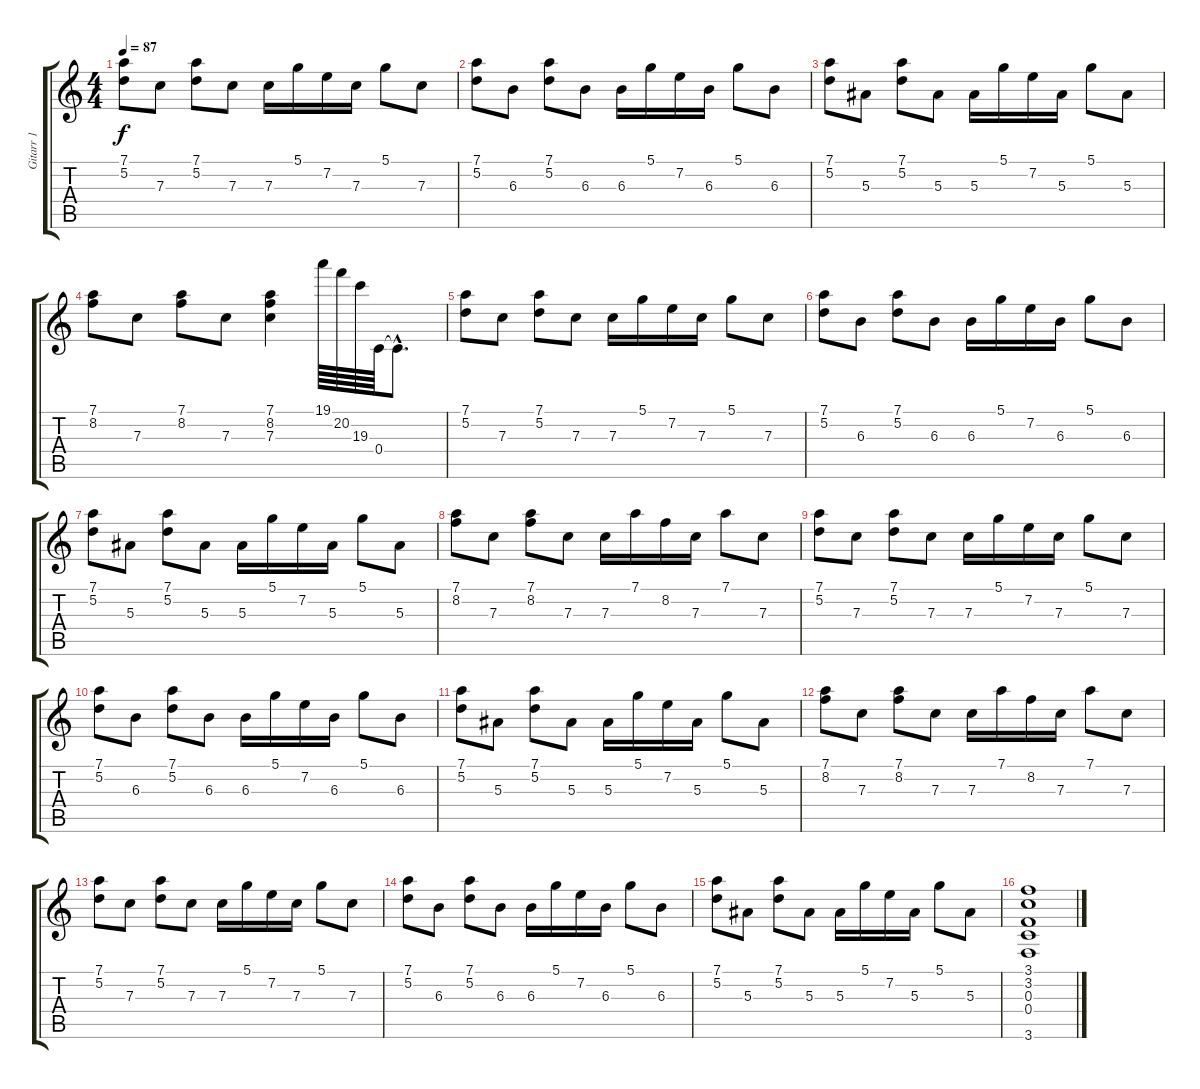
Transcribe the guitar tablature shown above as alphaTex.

\track ("Gitarr 1" "Gitarr 1") {instrument electricguitarclean}
\staff {score tabs}
\tuning (D4 A3 F3 C3 G2 D2) {hide}
\ts (4 4)
\tempo 87
\clef g2
\ks c
(7.1 5.2).8{dy f instrument electricguitarclean} 7.3.8 (7.1 5.2).8 7.3.8 7.3.16 5.1.16 7.2.16 7.3.16 5.1.8 7.3.8 |
(7.1 5.2).8 6.3.8 (7.1 5.2).8 6.3.8 6.3.16 5.1.16 7.2.16 6.3.16 5.1.8 6.3.8 |
(7.1 5.2).8 5.3.8 (7.1 5.2).8 5.3.8 5.3.16 5.1.16 7.2.16 5.3.16 5.1.8 5.3.8 |
(7.1 8.2).8 7.3.8 (7.1 8.2).8 7.3.8 (7.1 8.2 7.3).4 19.1.64 20.2.64 19.3.64 0.4.64 0.4{hac t}.8{d} |
(7.1 5.2).8 7.3.8 (7.1 5.2).8 7.3.8 7.3.16 5.1.16 7.2.16 7.3.16 5.1.8 7.3.8 |
(7.1 5.2).8 6.3.8 (7.1 5.2).8 6.3.8 6.3.16 5.1.16 7.2.16 6.3.16 5.1.8 6.3.8 |
(7.1 5.2).8 5.3.8 (7.1 5.2).8 5.3.8 5.3.16 5.1.16 7.2.16 5.3.16 5.1.8 5.3.8 |
(7.1 8.2).8 7.3.8 (7.1 8.2).8 7.3.8 7.3.16 7.1.16 8.2.16 7.3.16 7.1.8 7.3.8 |
(7.1 5.2).8 7.3.8 (7.1 5.2).8 7.3.8 7.3.16 5.1.16 7.2.16 7.3.16 5.1.8 7.3.8 |
(7.1 5.2).8 6.3.8 (7.1 5.2).8 6.3.8 6.3.16 5.1.16 7.2.16 6.3.16 5.1.8 6.3.8 |
(7.1 5.2).8 5.3.8 (7.1 5.2).8 5.3.8 5.3.16 5.1.16 7.2.16 5.3.16 5.1.8 5.3.8 |
(7.1 8.2).8 7.3.8 (7.1 8.2).8 7.3.8 7.3.16 7.1.16 8.2.16 7.3.16 7.1.8 7.3.8 |
(7.1 5.2).8 7.3.8 (7.1 5.2).8 7.3.8 7.3.16 5.1.16 7.2.16 7.3.16 5.1.8 7.3.8 |
(7.1 5.2).8 6.3.8 (7.1 5.2).8 6.3.8 6.3.16 5.1.16 7.2.16 6.3.16 5.1.8 6.3.8 |
(7.1 5.2).8 5.3.8 (7.1 5.2).8 5.3.8 5.3.16 5.1.16 7.2.16 5.3.16 5.1.8 5.3.8 |
(3.1 3.2 0.3 0.4 3.6).1
